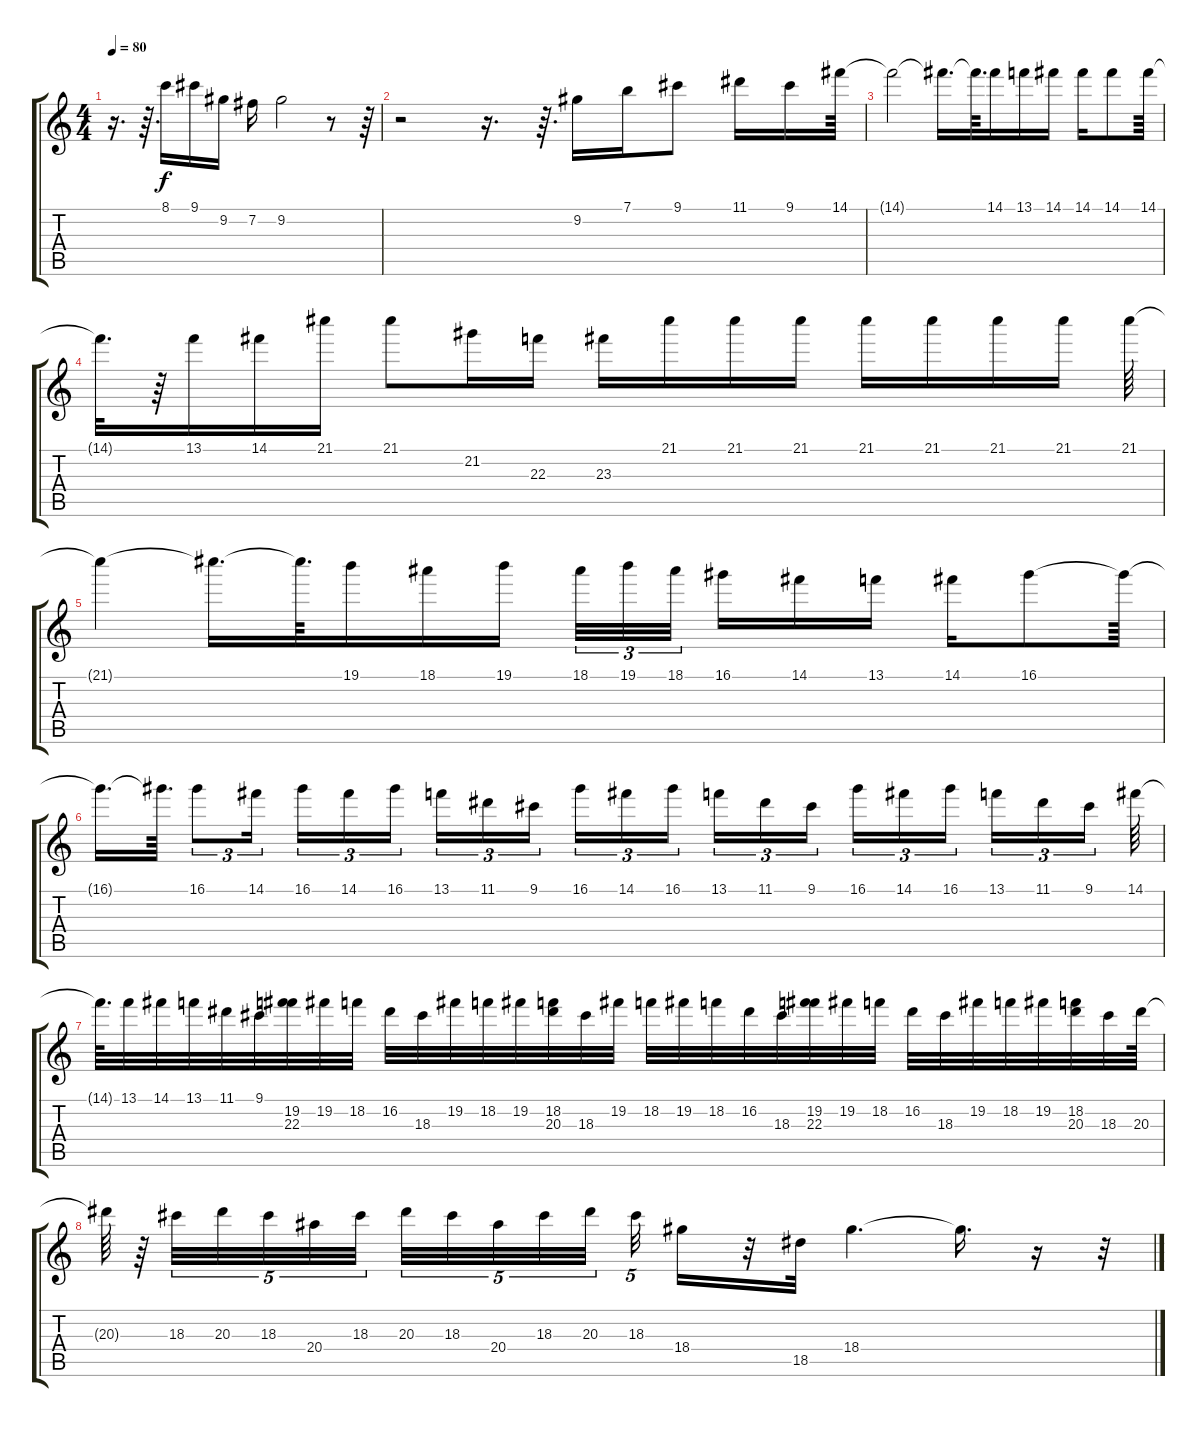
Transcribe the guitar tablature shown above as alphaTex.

\track "" {instrument overdrivenguitar}
\staff {score tabs}
\tuning (E4 B3 G3 D3 A2 E2) {hide}
\ts (4 4)
\tempo 80
\clef g2
\ks c
r.16{d dy f} r.64{d} 8.1.16 9.1.16 9.2.16 7.2.16 9.2.2 r.8 r.64 |
r.2 r.16{d} r.64{d} 9.2.16 7.1.16 9.1.8 11.1.16 9.1.16 14.1.64 |
14.1{t}.2 14.1{t}.16{d} 14.1{t}.64{d} 14.1.16 13.1.16 14.1.16 14.1.16 14.1.8 14.1.64 |
14.1{t}.32{d} r.64 13.1.16 14.1.16 21.1.16 21.1.8 21.2.16 22.3.16 23.3.16 21.1.16 21.1.16 21.1.16 21.1.16 21.1.16 21.1.16 21.1.16 21.1.64 |
21.1{t}.4 21.1{t}.16{d} 21.1{t}.64{d} 19.1.16 18.1.16 19.1.16 18.1.32{tu (3 2)} 19.1.32{tu (3 2)} 18.1.32{tu (3 2) beam splitsecondary} 16.1.16 14.1.16 13.1.16 14.1.16 16.1.8 16.1{t}.64 |
16.1{t}.16{d} 16.1{t}.64{d} 16.1.8{tu (3 2)} 14.1.16{tu (3 2)} 16.1.16{tu (3 2)} 14.1.16{tu (3 2)} 16.1.16{tu (3 2) beam splitsecondary} 13.1.16{tu (3 2)} 11.1.16{tu (3 2)} 9.1.16{tu (3 2) beam splitsecondary} 16.1.16{tu (3 2)} 14.1.16{tu (3 2)} 16.1.16{tu (3 2) beam splitsecondary} 13.1.16{tu (3 2)} 11.1.16{tu (3 2)} 9.1.16{tu (3 2) beam splitsecondary} 16.1.16{tu (3 2)} 14.1.16{tu (3 2)} 16.1.16{tu (3 2) beam splitsecondary} 13.1.16{tu (3 2)} 11.1.16{tu (3 2)} 9.1.16{tu (3 2) beam splitsecondary} 14.1.64 |
14.1{t}.64{d} 13.1.32 14.1.32 13.1.32 11.1.32 9.1.32 (19.2 22.3).32 19.2.32 18.2.32 16.2.32 18.3.32 19.2.32 18.2.32 19.2.32 (18.2 20.3).32 18.3.32 19.2.32 18.2.32 19.2.32 18.2.32 16.2.32 18.3.32 (19.2 22.3).32 19.2.32 18.2.32 16.2.32 18.3.32 19.2.32 18.2.32 19.2.32 (18.2 20.3).32 18.3.32 20.3.64 |
20.3{t}.64 r.64 18.3.32{tu (5 4)} 20.3.32{tu (5 4)} 18.3.32{tu (5 4)} 20.4.32{tu (5 4)} 18.3.32{tu (5 4) beam splitsecondary} 20.3.32{tu (5 4)} 18.3.32{tu (5 4)} 20.4.32{tu (5 4)} 18.3.32{tu (5 4)} 20.3.32{tu (5 4) beam splitsecondary} 18.3.32{tu (5 4)} 18.4.16 r.32 18.5.32 18.4.4{d} 18.4{t}.16{d} r.16 r.32
